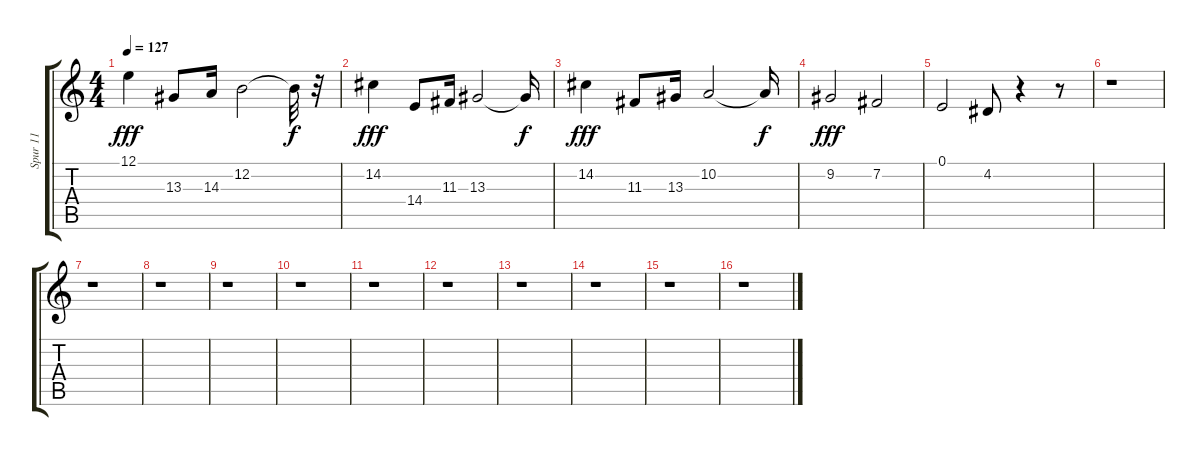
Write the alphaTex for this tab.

\track ("Spur 11" "Spur 11") {instrument brasssection}
\staff {score tabs}
\tuning (E4 B3 G3 D3 A2 E2) {hide}
\ts (4 4)
\tempo 127
\clef g2
\ks c
12.1.4{dy fff} 13.3.8 14.3.16 12.2.2 12.2{t}.32{dy f} r.32 |
14.2.4{dy fff} 14.4.8 11.3.16 13.3.2 13.3{t}.16{dy f} |
14.2.4{dy fff} 11.3.8 13.3.16 10.2.2 10.2{t}.16{dy f} |
9.2.2{dy fff} 7.2.2 |
0.1.2 4.2.8 r.4 r.8 |
r.1 |
r.1 |
r.1 |
r.1 |
r.1 |
r.1 |
r.1 |
r.1 |
r.1 |
r.1 |
r.1
